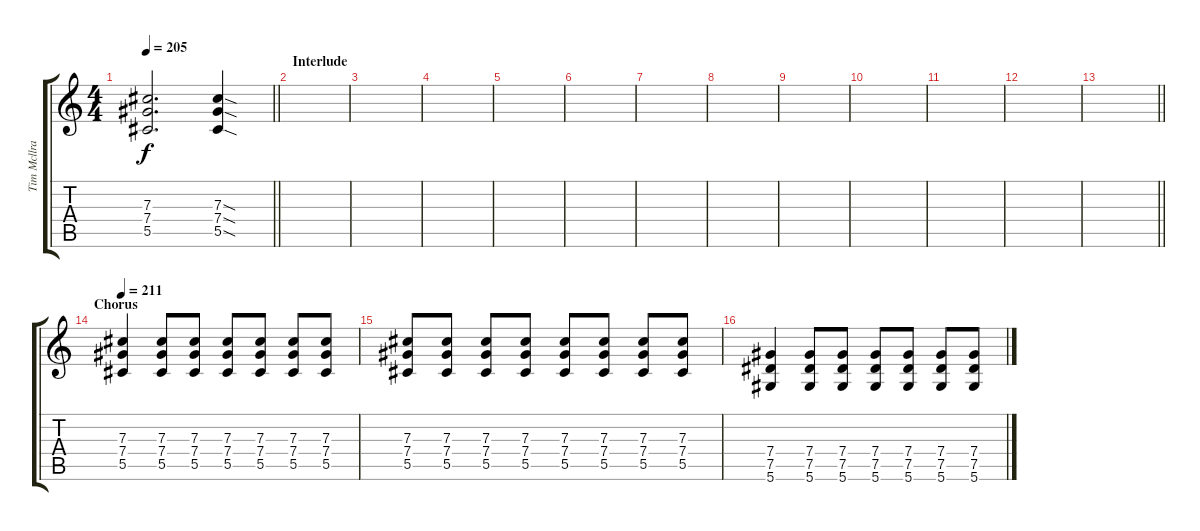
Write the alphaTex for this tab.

\track ("Tim Mcllrath - Guitar" "Tim Mcllra") {instrument distortionguitar}
\staff {score tabs}
\tuning (Eb4 Bb3 Gb3 Db3 Ab2 Eb2) {hide}
\ts (4 4)
\tempo 205
\clef g2
\barLineRight lightlight
\ks c
(7.3{t} 7.4{t} 5.5{t}).2{d dy f} (7.3{sod} 7.4{sod} 5.5{sod}).4{volume 13} |
\section ("" "Interlude")
|
|
|
|
|
|
|
|
|
|
|
\barLineRight lightlight
|
\section ("" "Chorus")
\tempo 211
(7.3 7.4 5.5).4{volume 11} (7.3 7.4 5.5).8 (7.3 7.4 5.5).8 (7.3 7.4 5.5).8 (7.3 7.4 5.5).8 (7.3 7.4 5.5).8 (7.3 7.4 5.5).8 |
(7.3 7.4 5.5).8 (7.3 7.4 5.5).8 (7.3 7.4 5.5).8 (7.3 7.4 5.5).8 (7.3 7.4 5.5).8 (7.3 7.4 5.5).8 (7.3 7.4 5.5).8 (7.3 7.4 5.5).8 |
(7.4 7.5 5.6).4 (7.4 7.5 5.6).8 (7.4 7.5 5.6).8 (7.4 7.5 5.6).8 (7.4 7.5 5.6).8 (7.4 7.5 5.6).8 (7.4 7.5 5.6).8
